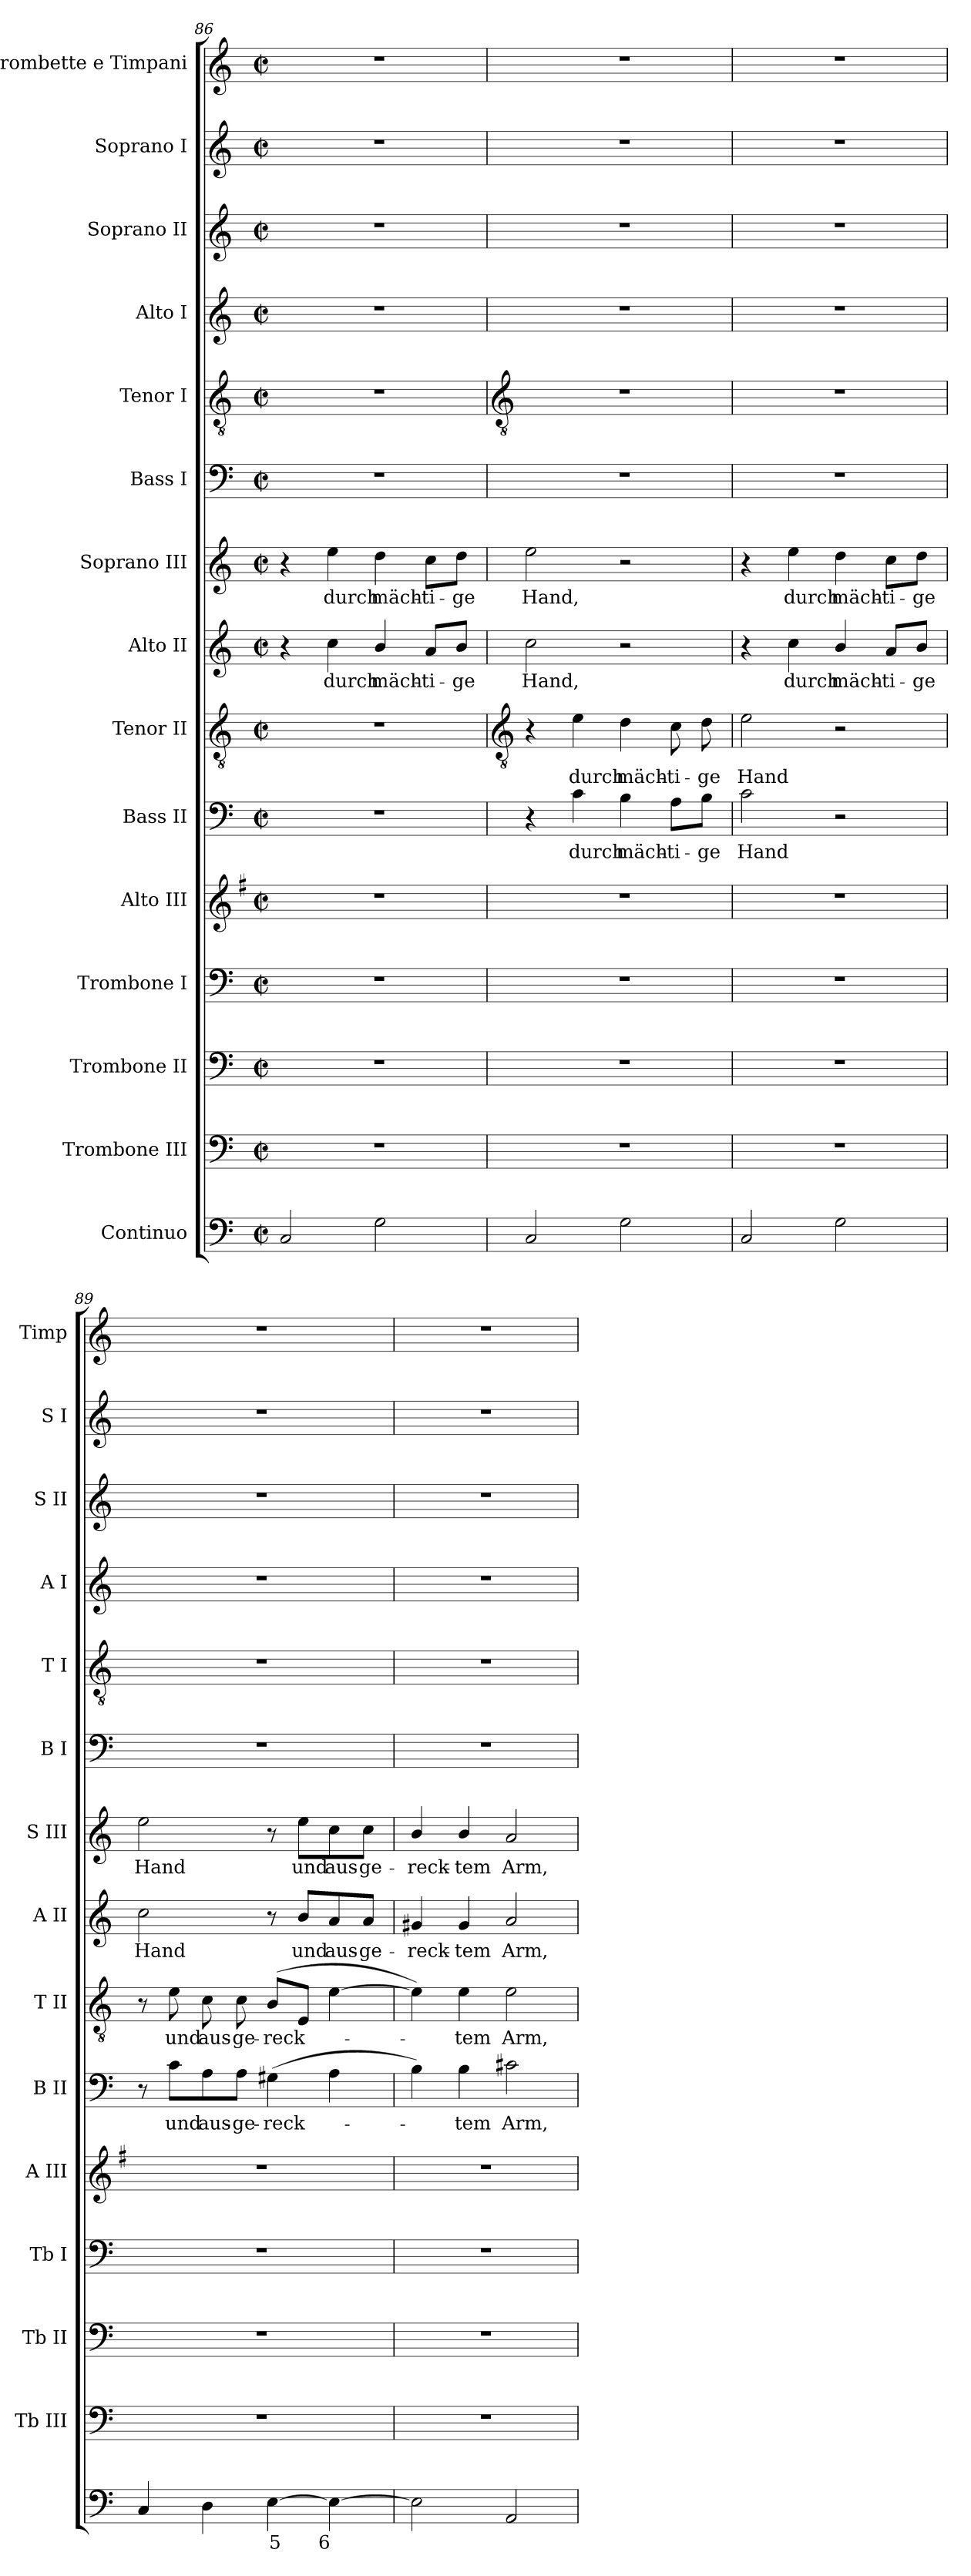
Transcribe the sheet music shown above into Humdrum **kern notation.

**kern	**text	**kern	**kern	**kern	**kern	**kern	**text	**kern	**text	**kern	**text	**kern	**text	**kern	**kern	**kern	**kern	**kern	**kern
*part15	*part15	*part14	*part13	*part12	*part11	*part10	*part10	*part9	*part9	*part8	*part8	*part7	*part7	*part6	*part5	*part4	*part3	*part2	*part1
*staff15	*staff15	*staff14	*staff13	*staff12	*staff11	*staff10	*staff10	*staff9	*staff9	*staff8	*staff8	*staff7	*staff7	*staff6	*staff5	*staff4	*staff3	*staff2	*staff1
*I"Continuo	*	*I"Trombone III	*I"Trombone II	*I"Trombone I	*I"Alto III	*I"Bass II	*	*I"Tenor II	*	*I"Alto II	*	*I"Soprano III	*	*I"Bass I	*I"Tenor I	*I"Alto I	*I"Soprano II	*I"Soprano I	*I"Trombette  e Timpani
*	*	*I'Tb III	*I'Tb II	*I'Tb I	*I'A III	*I'B II	*	*I'T II	*	*I'A II	*	*I'S III	*	*I'B I	*I'T I	*I'A I	*I'S II	*I'S I	*I'Timp
*clefF4	*	*clefF4	*clefF4	*clefF4	*clefG2	*clefF4	*	*clefGv2	*	*clefG2	*	*clefG2	*	*clefF4	*clefGv2	*clefG2	*clefG2	*clefG2	*clefG2
*	*	*	*	*	*ITrd4c7	*	*	*	*	*	*	*	*	*	*	*	*	*	*
*k[]	*	*k[]	*k[]	*k[]	*k[]	*k[]	*	*k[]	*	*k[]	*	*k[]	*	*k[]	*k[]	*k[]	*k[]	*k[]	*k[]
*C:	*	*C:	*C:	*C:	*C:	*C:	*	*C:	*	*C:	*	*C:	*	*C:	*C:	*C:	*C:	*C:	*C:
*M2/2	*	*M2/2	*M2/2	*M2/2	*M2/2	*M2/2	*	*M2/2	*	*M2/2	*	*M2/2	*	*M2/2	*M2/2	*M2/2	*M2/2	*M2/2	*M2/2
*met(c|)	*	*met(c|)	*met(c|)	*met(c|)	*met(c|)	*met(c|)	*	*met(c|)	*	*met(c|)	*	*met(c|)	*	*met(c|)	*met(c|)	*met(c|)	*met(c|)	*met(c|)	*met(c|)
=86	=86	=86	=86	=86	=86	=86	=86	=86	=86	=86	=86	=86	=86	=86	=86	=86	=86	=86	=86
2C	.	1r	1r	1r	1r	1r	.	1r	.	4r	.	4r	.	1r	1r	1r	1r	1r	1r
!	!	!	!	!	!	!	!	!	!	!	!LO:LY:b	!	!LO:LY:b	!	!	!	!	!	!
.	.	.	.	.	.	.	.	.	.	4cc	durch	4ee	durch	.	.	.	.	.	.
!	!	!	!	!	!	!	!	!	!	!	!LO:LY:b	!	!LO:LY:b	!	!	!	!	!	!
2G	.	.	.	.	.	.	.	.	.	4b/	mäch-	4dd	mäch-	.	.	.	.	.	.
!	!	!	!	!	!	!	!	!	!	!	!LO:LY:b	!	!LO:LY:b	!	!	!	!	!	!
.	.	.	.	.	.	.	.	.	.	8a/L	-ti-	8cc\L	-ti-	.	.	.	.	.	.
!	!	!	!	!	!	!	!	!	!	!	!LO:LY:b	!	!LO:LY:b	!	!	!	!	!	!
.	.	.	.	.	.	.	.	.	.	8b/J	-ge	8dd\J	-ge	.	.	.	.	.	.
!!LO:LB:g=z
=87	=87	=87	=87	=87	=87	=87	=87	=87	=87	=87	=87	=87	=87	=87	=87	=87	=87	=87	=87
*	*	*	*	*	*	*	*	*clefGv2	*	*	*	*	*	*	*clefGv2	*	*	*	*
!	!	!	!	!	!	!	!	!	!	!	!LO:LY:b	!	!LO:LY:b	!	!	!	!	!	!
2C	.	1r	1r	1r	1r	4r	.	4r	.	2cc	Hand,	2ee	Hand,	1r	1r	1r	1r	1r	1r
!	!	!	!	!	!	!	!LO:LY:b	!	!LO:LY:b	!	!	!	!	!	!	!	!	!	!
.	.	.	.	.	.	4c	durch	4e	durch	.	.	.	.	.	.	.	.	.	.
!	!	!	!	!	!	!	!LO:LY:b	!	!LO:LY:b	!	!	!	!	!	!	!	!	!	!
2G	.	.	.	.	.	4B	mäch-	4d	mäch-	2r	.	2r	.	.	.	.	.	.	.
!	!	!	!	!	!	!	!LO:LY:b	!	!LO:LY:b	!	!	!	!	!	!	!	!	!	!
.	.	.	.	.	.	8A\L	-ti-	8c	-ti-	.	.	.	.	.	.	.	.	.	.
!	!	!	!	!	!	!	!LO:LY:b	!	!LO:LY:b	!	!	!	!	!	!	!	!	!	!
.	.	.	.	.	.	8B\J	-ge	8d	-ge	.	.	.	.	.	.	.	.	.	.
=88	=88	=88	=88	=88	=88	=88	=88	=88	=88	=88	=88	=88	=88	=88	=88	=88	=88	=88	=88
!	!	!	!	!	!	!	!LO:LY:b	!	!LO:LY:b	!	!	!	!	!	!	!	!	!	!
2C	.	1r	1r	1r	1r	2c	Hand	2e	Hand	4r	.	4r	.	1r	1r	1r	1r	1r	1r
!	!	!	!	!	!	!	!	!	!	!	!LO:LY:b	!	!LO:LY:b	!	!	!	!	!	!
.	.	.	.	.	.	.	.	.	.	4cc	durch	4ee	durch	.	.	.	.	.	.
!	!	!	!	!	!	!	!	!	!	!	!LO:LY:b	!	!LO:LY:b	!	!	!	!	!	!
2G	.	.	.	.	.	2r	.	2r	.	4b/	mäch-	4dd	mäch-	.	.	.	.	.	.
!	!	!	!	!	!	!	!	!	!	!	!LO:LY:b	!	!LO:LY:b	!	!	!	!	!	!
.	.	.	.	.	.	.	.	.	.	8a/L	-ti-	8cc\L	-ti-	.	.	.	.	.	.
!	!	!	!	!	!	!	!	!	!	!	!LO:LY:b	!	!LO:LY:b	!	!	!	!	!	!
.	.	.	.	.	.	.	.	.	.	8b/J	-ge	8dd\J	-ge	.	.	.	.	.	.
=89	=89	=89	=89	=89	=89	=89	=89	=89	=89	=89	=89	=89	=89	=89	=89	=89	=89	=89	=89
!	!	!	!	!	!	!	!	!	!	!	!LO:LY:b	!	!LO:LY:b	!	!	!	!	!	!
4C	.	1r	1r	1r	1r	8r	.	8r	.	2cc	Hand	2ee	Hand	1r	1r	1r	1r	1r	1r
!	!	!	!	!	!	!	!LO:LY:b	!	!LO:LY:b	!	!	!	!	!	!	!	!	!	!
.	.	.	.	.	.	8c\L	und	8e	und	.	.	.	.	.	.	.	.	.	.
!	!	!	!	!	!	!	!LO:LY:b	!	!LO:LY:b	!	!	!	!	!	!	!	!	!	!
4D	.	.	.	.	.	8A\	aus-	8c	aus-	.	.	.	.	.	.	.	.	.	.
!	!	!	!	!	!	!	!LO:LY:b	!	!LO:LY:b	!	!	!	!	!	!	!	!	!	!
.	.	.	.	.	.	8A\J	-ge-	8c	-ge-	.	.	.	.	.	.	.	.	.	.
!	!LO:LY:b	!	!	!	!	!	!LO:LY:b	!	!LO:LY:b	!	!	!	!	!	!	!	!	!	!
[4E	5	.	.	.	.	(>4G#X	-reck-	(>8BL	-reck-	8r	.	8r	.	.	.	.	.	.	.
!	!	!	!	!	!	!	!	!	!	!	!LO:LY:b	!	!LO:LY:b	!	!	!	!	!	!
.	.	.	.	.	.	.	.	8EJ	.	8b/L	und	8ee\L	und	.	.	.	.	.	.
!	!LO:LY:b	!	!	!	!	!	!	!	!	!	!LO:LY:b	!	!LO:LY:b	!	!	!	!	!	!
4E_	6	.	.	.	.	4A	.	[4e	.	8a/	aus-	8cc\	aus-	.	.	.	.	.	.
!	!	!	!	!	!	!	!	!	!	!	!LO:LY:b	!	!LO:LY:b	!	!	!	!	!	!
.	.	.	.	.	.	.	.	.	.	8a/J	-ge-	8cc\J	-ge-	.	.	.	.	.	.
=90	=90	=90	=90	=90	=90	=90	=90	=90	=90	=90	=90	=90	=90	=90	=90	=90	=90	=90	=90
!	!	!	!	!	!	!	!	!	!	!	!LO:LY:b	!	!LO:LY:b	!	!	!	!	!	!
2E]	.	1r	1r	1r	1r	4B)	.	4e])	.	4g#X	-reck-	4b/	-reck-	1r	1r	1r	1r	1r	1r
!	!	!	!	!	!	!	!LO:LY:b	!	!LO:LY:b	!	!LO:LY:b	!	!LO:LY:b	!	!	!	!	!	!
.	.	.	.	.	.	4B	tem	4e	tem	4g#	-tem	4b/	-tem	.	.	.	.	.	.
!	!	!	!	!	!	!	!LO:LY:b	!	!LO:LY:b	!	!LO:LY:b	!	!LO:LY:b	!	!	!	!	!	!
2AA	.	.	.	.	.	2c#X	Arm,	2e	Arm,	2a	Arm,	2a	Arm,	.	.	.	.	.	.
=	=	=	=	=	=	=	=	=	=	=	=	=	=	=	=	=	=	=	=
*-	*-	*-	*-	*-	*-	*-	*-	*-	*-	*-	*-	*-	*-	*-	*-	*-	*-	*-	*-
